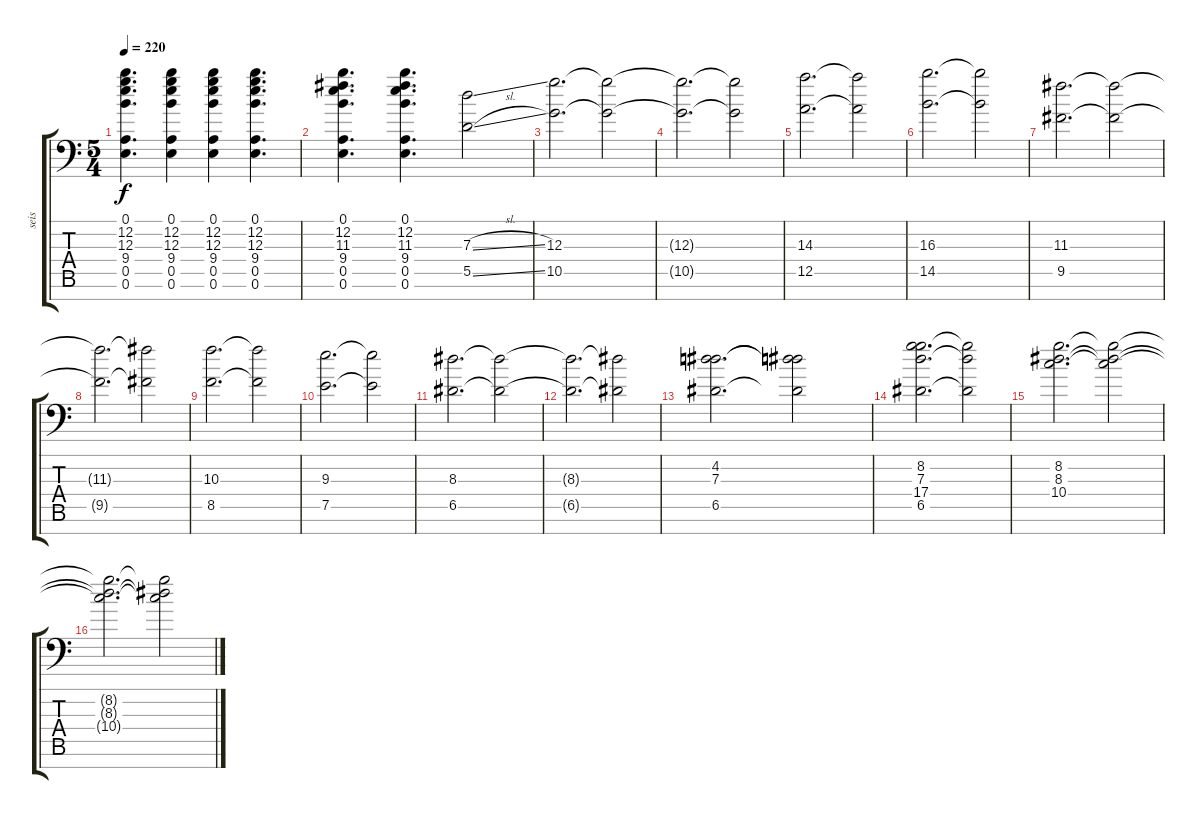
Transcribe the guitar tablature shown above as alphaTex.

\track ("seis" "seis") {instrument distortionguitar bank 255}
\staff {score tabs}
\tuning (E4 B3 G3 D3 A2 E2 A1) {hide}
\ts (5 4)
\tempo 220
\clef f4
\ks c
(0.1 12.2 12.3 9.4 0.5 0.6).4{d dy f} (0.1 12.2 12.3 9.4 0.5 0.6).4 (0.1 12.2 12.3 9.4 0.5 0.6).4 (0.1 12.2 12.3 9.4 0.5 0.6).4{d} |
(0.1 12.2 11.3 9.4 0.5 0.6).4{d} (0.1 12.2 11.3 9.4 0.5 0.6).4{d} (7.3{sl} 5.5{sl}).2 |
(12.3 10.5).2{d} (12.3{t} 10.5{t}).2 |
(12.3{t} 10.5{t}).2{d} (12.3{t} 10.5{t}).2 |
(14.3 12.5).2{d} (14.3{t} 12.5{t}).2 |
(16.3 14.5).2{d} (16.3{t} 14.5{t}).2 |
(11.3 9.5).2{d} (11.3{t} 9.5{t}).2 |
(11.3{t} 9.5{t}).2{d} (11.3{t} 9.5{t}).2 |
(10.3 8.5).2{d} (10.3{t} 8.5{t}).2 |
(9.3 7.5).2{d} (9.3{t} 7.5{t}).2 |
(8.3 6.5).2{d} (8.3{t} 6.5{t}).2 |
(8.3{t} 6.5{t}).2{d} (8.3{t} 6.5{t}).2 |
(4.2 7.3 6.5).2{d} (4.2{t} 7.3{t} 6.5{t}).2 |
(8.2 7.3 17.4 6.5).2{d} (8.2{t} 7.3{t} 6.5{t}).2 |
(8.2 8.3 10.4).2{d} (8.2{t} 8.3{t} 10.4{t}).2 |
(8.2{t} 8.3{t} 10.4{t}).2{d} (8.2{t} 8.3{t} 10.4{t}).2
